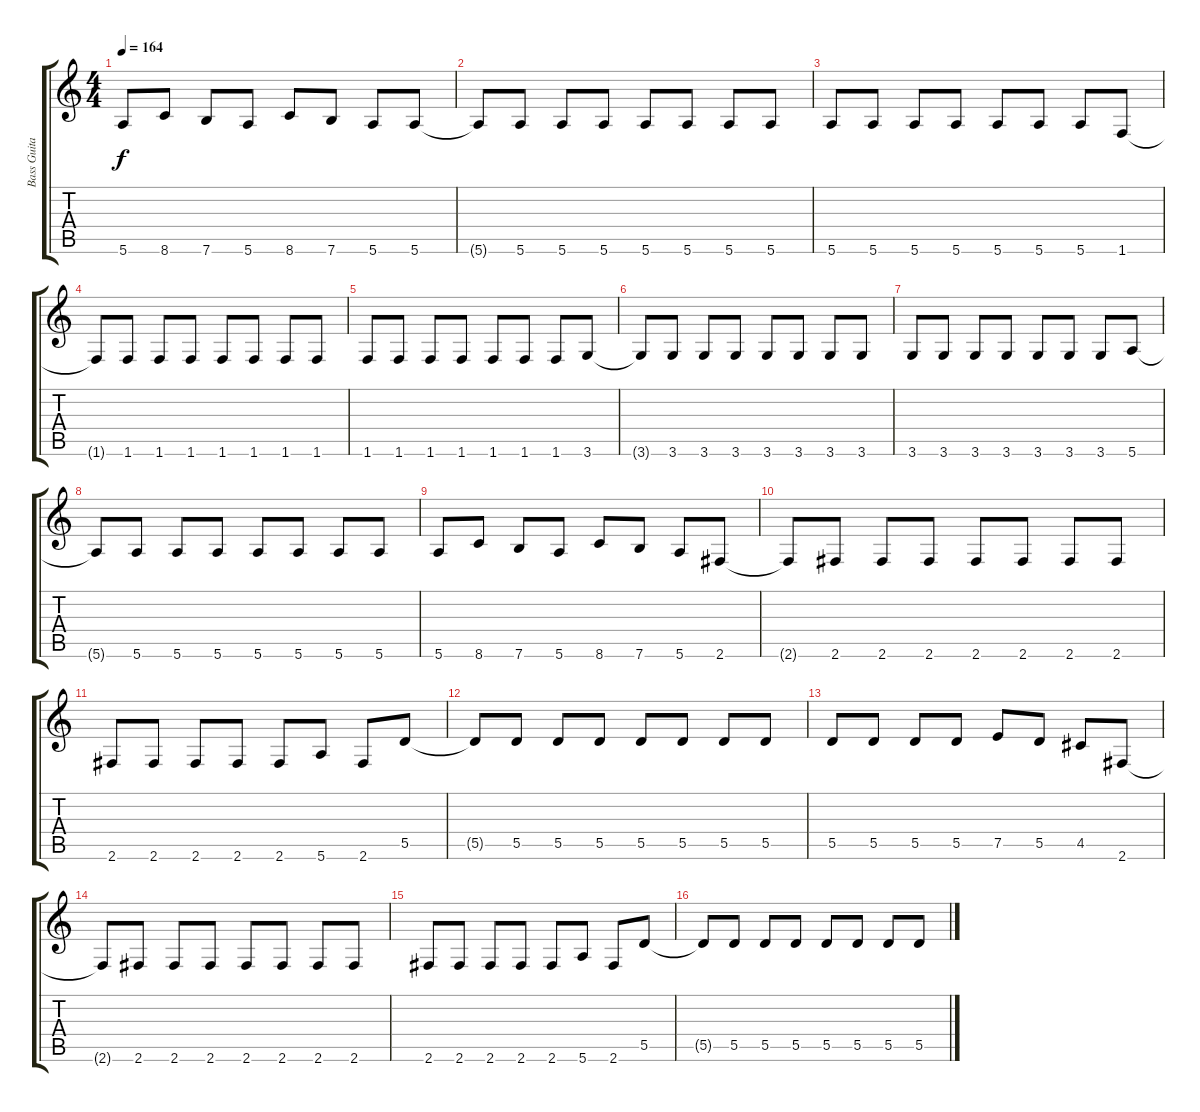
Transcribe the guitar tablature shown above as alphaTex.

\track ("Bass Guitar" "Bass Guita") {instrument electricbasspick}
\staff {score tabs}
\tuning (E4 B3 G3 D3 A2 E2) {hide}
\ts (4 4)
\tempo 164
\clef g2
\ks c
5.6.8{dy f} 8.6.8 7.6.8 5.6.8 8.6.8 7.6.8 5.6.8 5.6.8 |
5.6{t}.8 5.6.8 5.6.8 5.6.8 5.6.8 5.6.8 5.6.8 5.6.8 |
5.6.8 5.6.8 5.6.8 5.6.8 5.6.8 5.6.8 5.6.8 1.6.8 |
1.6{t}.8 1.6.8 1.6.8 1.6.8 1.6.8 1.6.8 1.6.8 1.6.8 |
1.6.8 1.6.8 1.6.8 1.6.8 1.6.8 1.6.8 1.6.8 3.6.8 |
3.6{t}.8 3.6.8 3.6.8 3.6.8 3.6.8 3.6.8 3.6.8 3.6.8 |
3.6.8 3.6.8 3.6.8 3.6.8 3.6.8 3.6.8 3.6.8 5.6.8 |
5.6{t}.8 5.6.8 5.6.8 5.6.8 5.6.8 5.6.8 5.6.8 5.6.8 |
5.6.8 8.6.8 7.6.8 5.6.8 8.6.8 7.6.8 5.6.8 2.6.8 |
2.6{t}.8 2.6.8 2.6.8 2.6.8 2.6.8 2.6.8 2.6.8 2.6.8 |
2.6.8 2.6.8 2.6.8 2.6.8 2.6.8 5.6.8 2.6.8 5.5.8 |
5.5{t}.8 5.5.8 5.5.8 5.5.8 5.5.8 5.5.8 5.5.8 5.5.8 |
5.5.8 5.5.8 5.5.8 5.5.8 7.5.8 5.5.8 4.5.8 2.6.8 |
2.6{t}.8 2.6.8 2.6.8 2.6.8 2.6.8 2.6.8 2.6.8 2.6.8 |
2.6.8 2.6.8 2.6.8 2.6.8 2.6.8 5.6.8 2.6.8 5.5.8 |
5.5{t}.8 5.5.8 5.5.8 5.5.8 5.5.8 5.5.8 5.5.8 5.5.8
